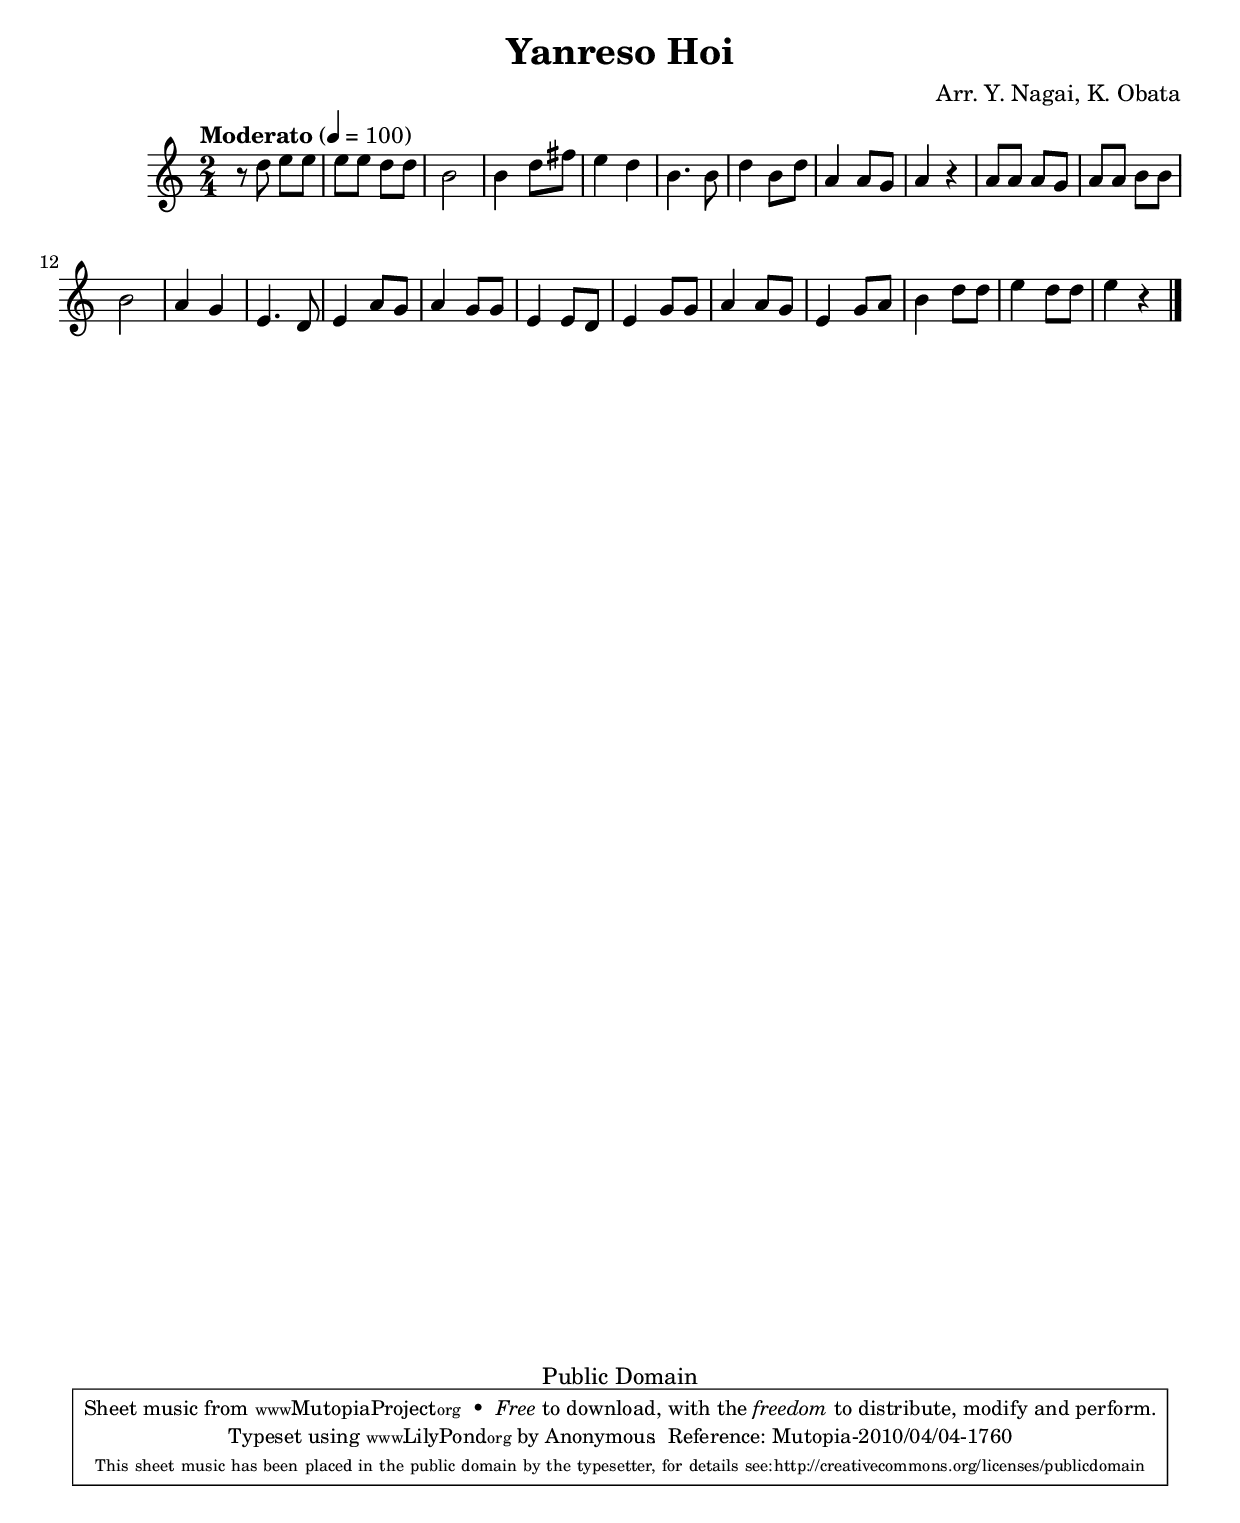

\version "2.12.0"

tsfooter = \markup {
\column {
  \line {"Arranged by:  Nagai, Iwai and Obata, Kenhachiro"}
  \line {"Source:  Seiyo gakufu Nihon zokkyokushu,  pub. Miki Shoten, Osaka, 1895."}
  \line {"English title:  \"A Collection of Japanese Popular Music.\""}
  \line {"Copyright Public Domain  Typeset by Tom Potter 2007"}
  \line {"http://www.daisyfield.com/music/"}
}
}

\paper {
  top-margin = 2 \cm
  bottom-margin = 3 \cm
%  oddFooterMarkup = \tsfooter
}


\header {
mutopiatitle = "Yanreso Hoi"
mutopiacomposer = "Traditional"
%mutopiapoet = ""
%mutopiaopus = ""
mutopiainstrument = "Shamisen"
%date = ""
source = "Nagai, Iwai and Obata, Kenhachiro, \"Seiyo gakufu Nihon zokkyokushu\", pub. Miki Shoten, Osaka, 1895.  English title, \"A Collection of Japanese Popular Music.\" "
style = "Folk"
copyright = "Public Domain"
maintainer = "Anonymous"
%maintainerEmail = ""
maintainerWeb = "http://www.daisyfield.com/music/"
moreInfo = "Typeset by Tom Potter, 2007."

title = "Yanreso Hoi"
%subtitle = "A song about different kinds of sounds"
arranger = "Arr. Y. Nagai, K. Obata"
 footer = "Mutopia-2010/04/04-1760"
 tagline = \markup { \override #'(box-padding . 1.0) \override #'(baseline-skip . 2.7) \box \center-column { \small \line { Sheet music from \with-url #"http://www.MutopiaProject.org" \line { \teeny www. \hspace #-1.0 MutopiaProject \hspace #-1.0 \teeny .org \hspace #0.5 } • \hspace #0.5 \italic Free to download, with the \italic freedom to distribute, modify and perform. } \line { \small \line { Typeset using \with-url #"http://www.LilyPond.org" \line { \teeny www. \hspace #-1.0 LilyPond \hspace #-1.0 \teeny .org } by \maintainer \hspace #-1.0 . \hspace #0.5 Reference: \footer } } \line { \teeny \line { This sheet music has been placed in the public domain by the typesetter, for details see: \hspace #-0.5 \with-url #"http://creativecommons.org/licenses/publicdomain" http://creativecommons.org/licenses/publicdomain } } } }
}

shamisenOne =  {
% 1
    r8  d''8 e''8 [ e''8 ]    | 
% 2
    e''8 [ e''8 ] d''8 [ d''8 ]    | 
% 3
    b'2    | 
% 4
    b'4 d''8 [ fis''8 ]    | 
% 5
    e''4 d''4    | 
% 6
    b'4. b'8    | 
% 7
    d''4 b'8 [ d''8 ]    | 
% 8
    a'4 a'8 [ g'8 ]    | 
% 9
    a'4 r4    | 
\barNumberCheck #10
    a'8 [ a'8 ] a'8 [ g'8 ]    | 
% 11
    a'8 [ a'8 ] b'8 [ b'8 ]    | 
% 12
    b'2    | 
% 13
    a'4 g'4    | 
% 14
    e'4. d'8    | 
% 15
    e'4 a'8 [ g'8 ]    | 
% 16
    a'4 g'8 [ g'8 ]    | 
% 17
    e'4 e'8 [ d'8 ]    | 
% 18
    e'4 g'8 [ g'8 ]    | 
% 19
    a'4 a'8 [ g'8 ]    | 
\barNumberCheck #20
    e'4 g'8 [ a'8 ]    | 
% 21
    b'4 d''8 [ d''8 ]    | 
% 22
    e''4 d''8 [ d''8 ]    | 
% 23
    e''4 r4 
\bar "|."
}


% The score definition
\score  {
\new Staff <<
    \time 2/4 
    \clef "treble" 
    \key c \major 
    \transposition c 
    \tempo "Moderato" 4 = 100
    \set Staff.midiInstrument = "shamisen"
    \shamisenOne
>>

\layout  { }
\midi  { }
}
